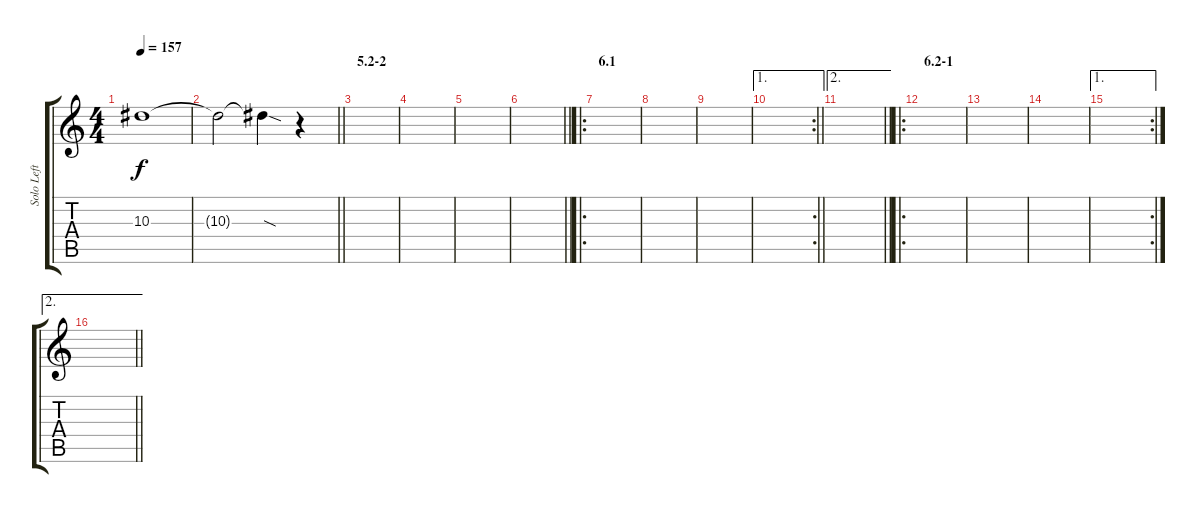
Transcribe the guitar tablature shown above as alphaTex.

\track ("Solo Left" "Solo Left") {instrument overdrivenguitar}
\staff {score tabs}
\tuning (D4 A3 F3 C3 G2 C2) {hide}
\ts (4 4)
\tempo 157
\clef g2
\ks c
10.3{t}.1{dy f} |
\barLineRight lightlight
10.3{t}.2{volume 0} 10.3{sod t}.4 r.4 |
\section ("" "5.2-2")
|
|
|
\barLineRight lightlight
|
\ro
\section ("" "6.1")
|
|
|
\ae 1
\rc 2
\barLineRight lightlight
|
\ae 2
\barLineRight lightlight
|
\ro
\section ("" "6.2-1")
|
|
|
\ae 1
\rc 2
|
\ae 2
\barLineRight lightlight
